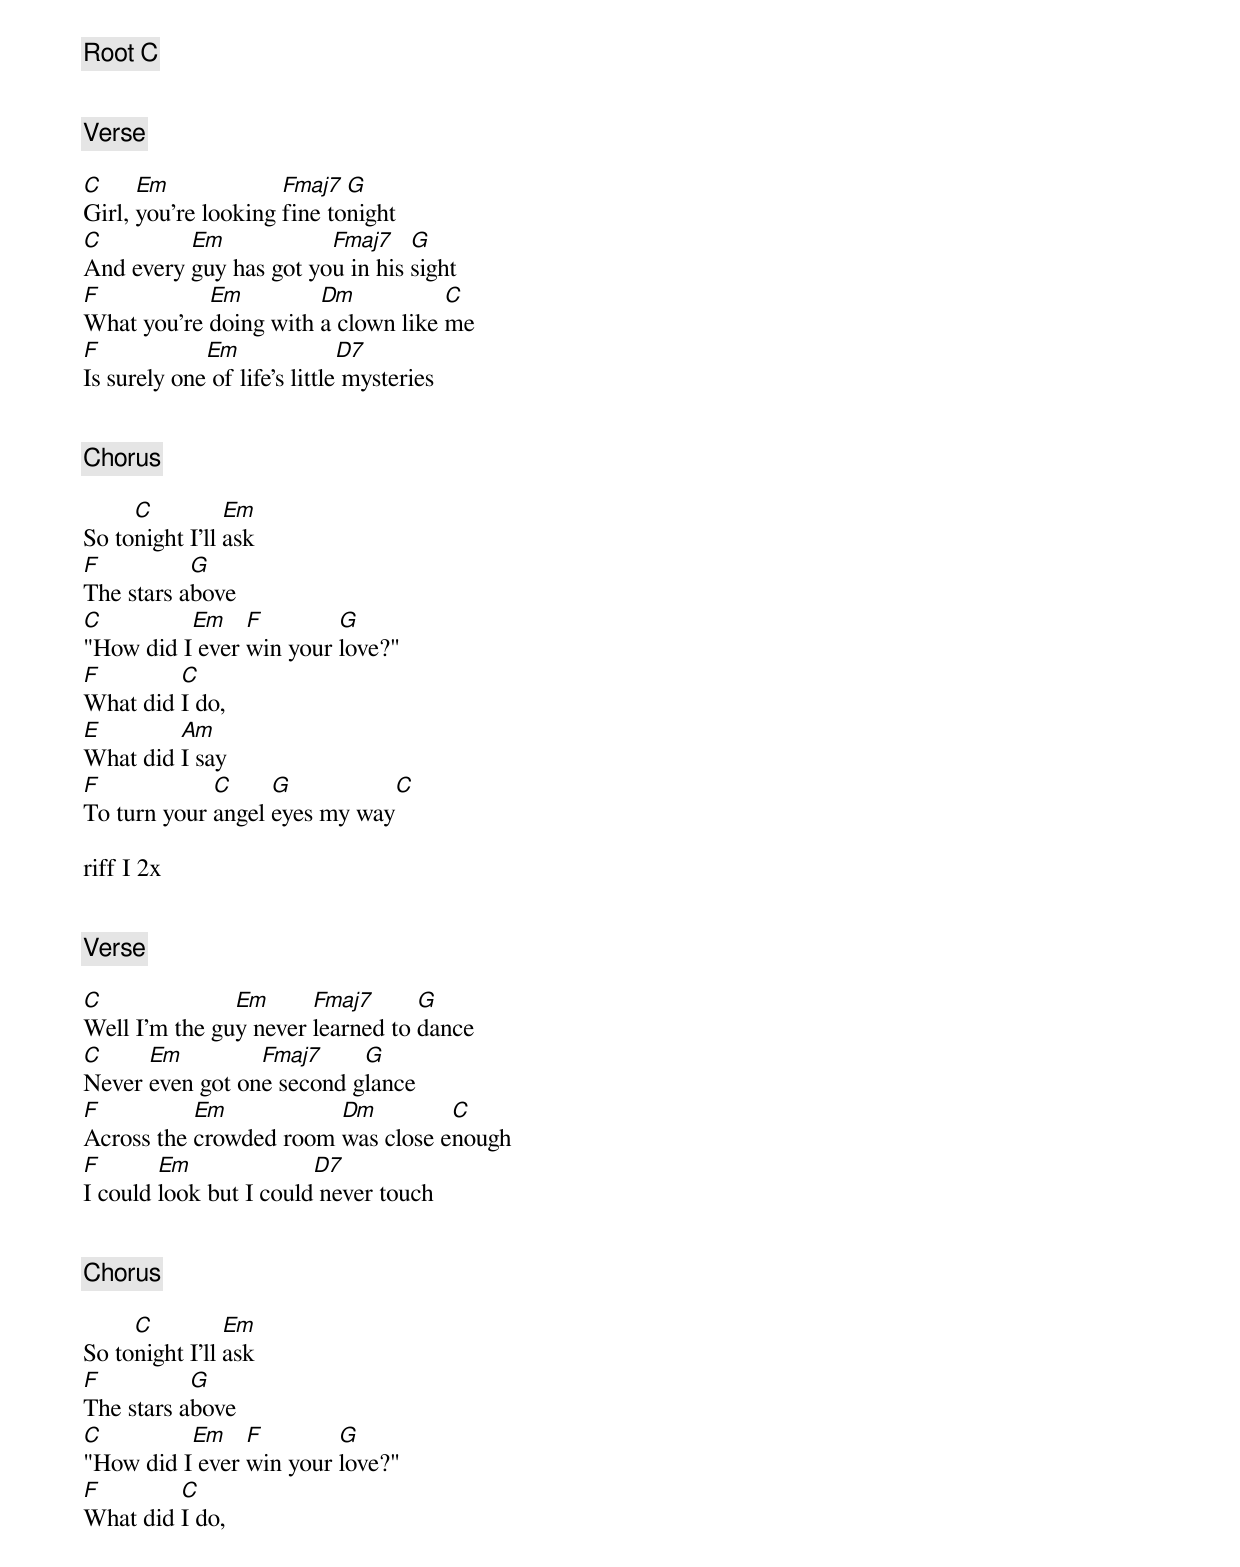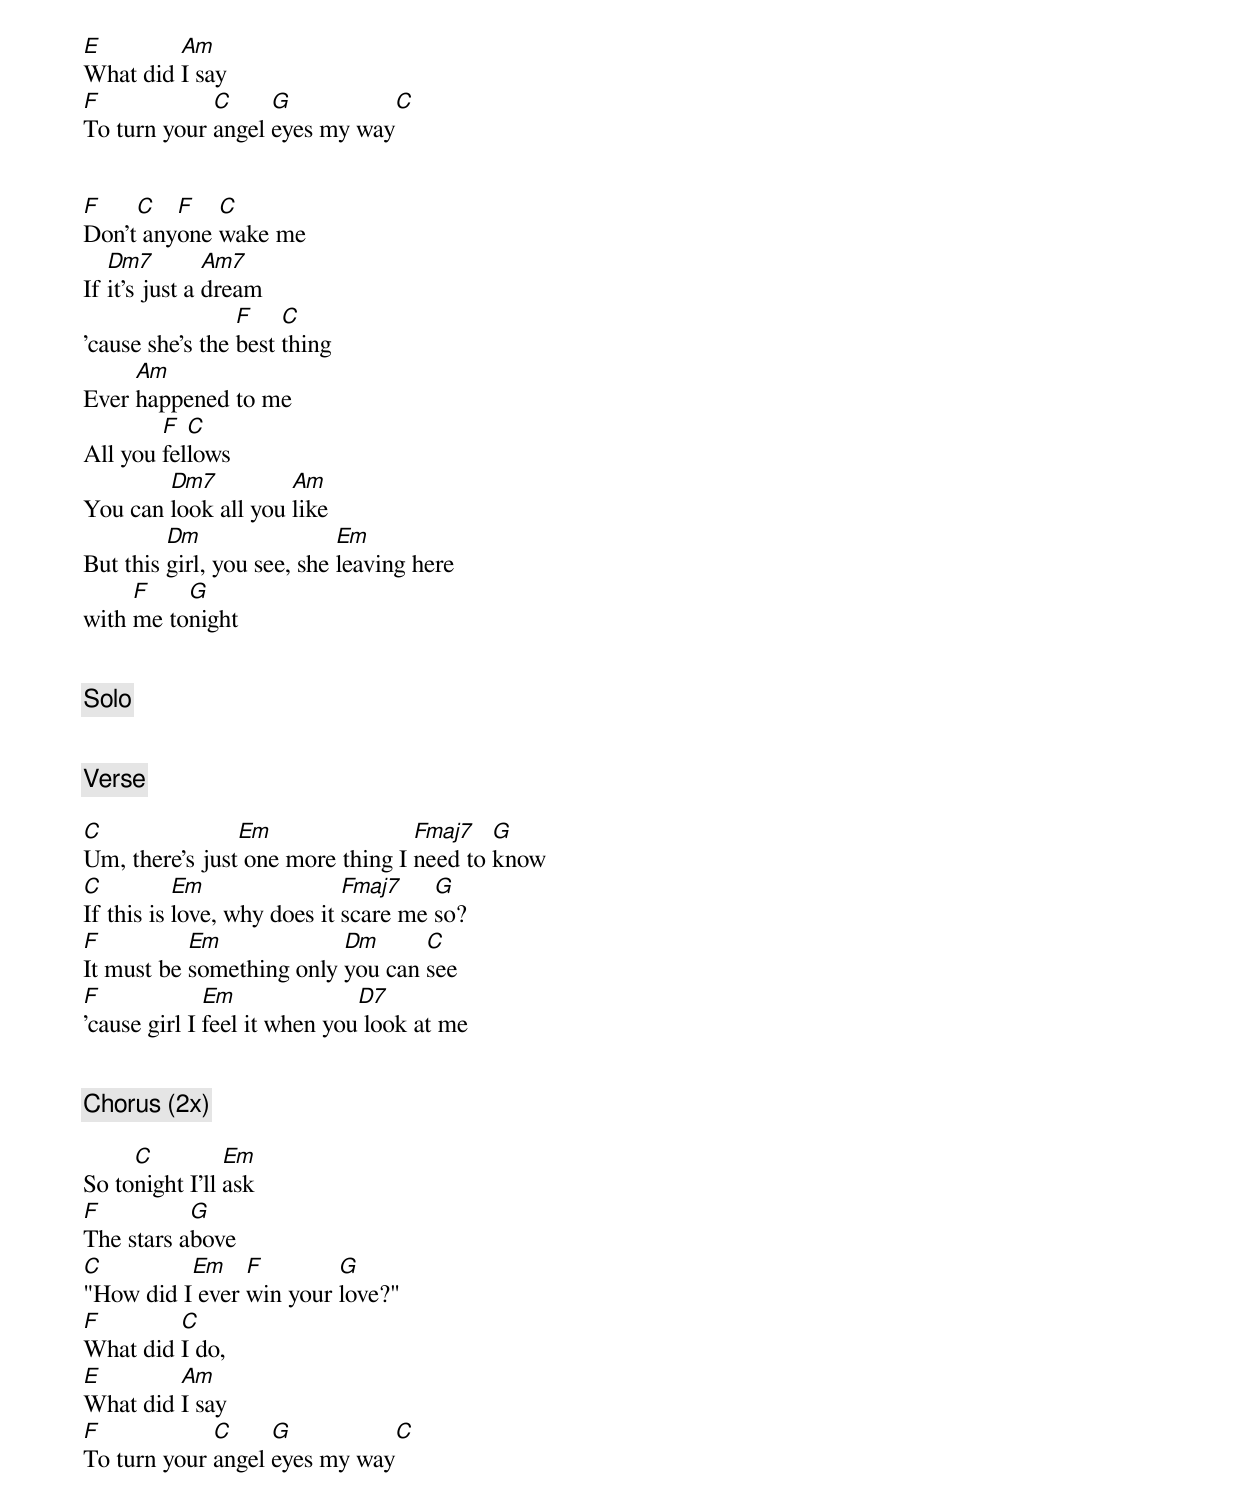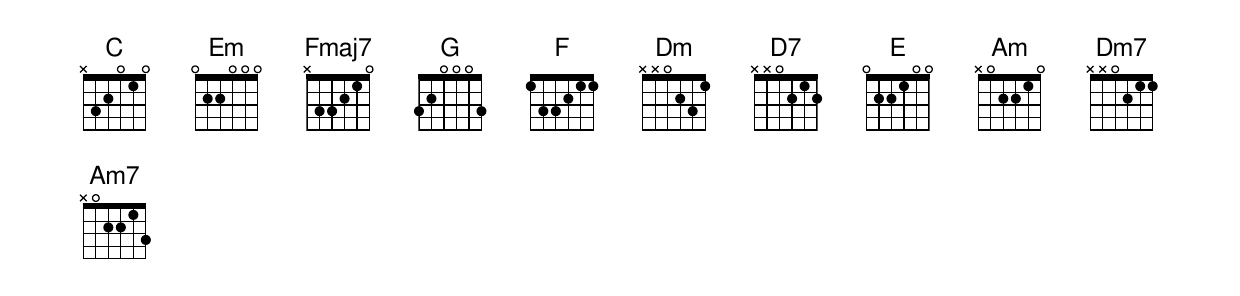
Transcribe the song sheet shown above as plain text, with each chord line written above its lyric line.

[Root] C


[Verse]

C     Em             Fmaj7  G
Girl, you're looking fine tonight
C         Em            Fmaj7    G
And every guy has got you in his sight
F           Em         Dm           C
What you're doing with a clown like me
F            Em               D7
Is surely one of life's little mysteries


[Chorus]

     C          Em
So tonight I'll ask
F          G
The stars above
C         Em    F        G
"How did I ever win your love?"
F        C
What did I do,
E        Am
What did I say
F            C     G          C
To turn your angel eyes my way

riff I 2x


[Verse]

C              Em      Fmaj7      G
Well I'm the guy never learned to dance
C     Em         Fmaj7     G
Never even got one second glance
F          Em           Dm         C
Across the crowded room was close enough
F       Em              D7
I could look but I could never touch


[Chorus]

     C          Em
So tonight I'll ask
F          G
The stars above
C         Em    F        G
"How did I ever win your love?"
F        C
What did I do,
E        Am
What did I say
F            C     G          C
To turn your angel eyes my way


F    C   F   C
Don't anyone wake me
   Dm7         Am7
If it's just a dream
                 F    C
'cause she's the best thing
     Am
Ever happened to me
        F  C
All you fellows
        Dm7          Am
You can look all you like
         Dm                 Em
But this girl, you see, she leaving here
     F    G
with me tonight


[Solo]


[Verse]

C               Em                Fmaj7   G
Um, there's just one more thing I need to know
C          Em                Fmaj7    G
If this is love, why does it scare me so?
F          Em             Dm      C
It must be something only you can see
F             Em              D7
'cause girl I feel it when you look at me


[Chorus] (2x)

     C          Em
So tonight I'll ask
F          G
The stars above
C         Em    F        G
"How did I ever win your love?"
F        C
What did I do,
E        Am
What did I say
F            C     G          C
To turn your angel eyes my way
